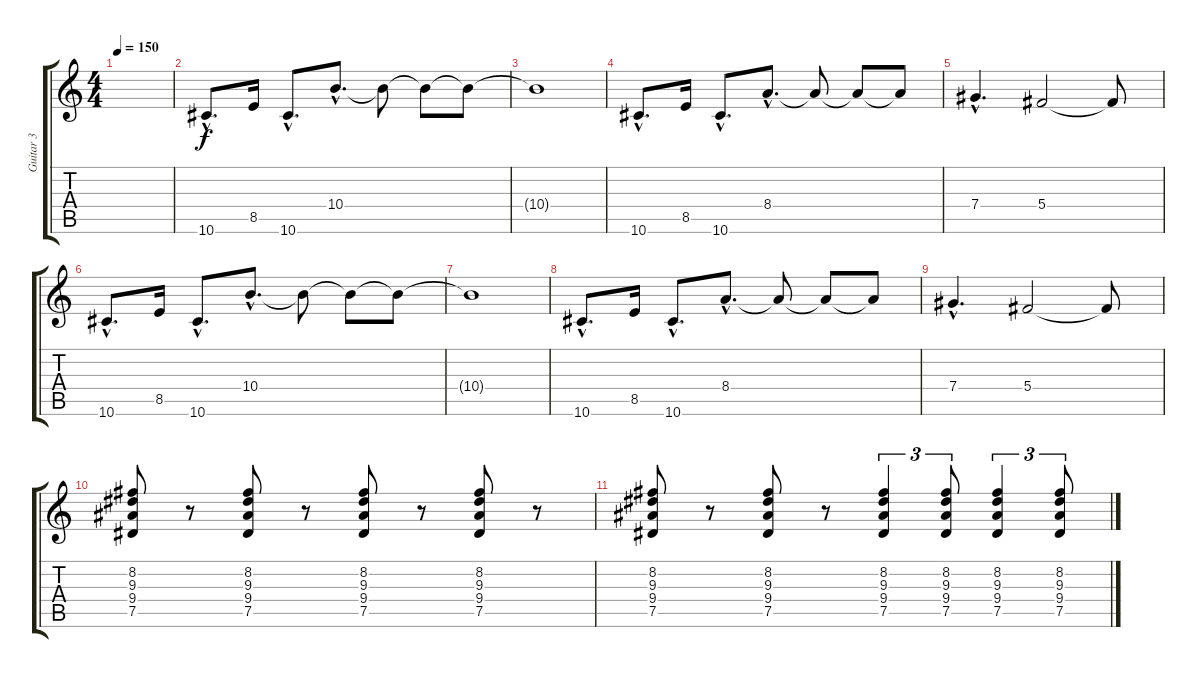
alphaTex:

\track ("Guitar 3" "Guitar 3") {instrument overdrivenguitar}
\staff {score tabs}
\tuning (Eb4 Bb3 Gb3 Db3 Ab2 Eb2) {hide}
\ts (4 4)
\tempo 150
\clef g2
\ks c
|
10.6{hac}.8{d} 8.5.16 10.6{hac}.8{d} 10.4{hac}.8{d} 10.4{t}.8 10.4{t}.8 10.4{t}.8 |
10.4{t}.1 |
10.6{hac}.8{d} 8.5.16 10.6{hac}.8{d} 8.4{hac}.8{d} 8.4{t}.8 8.4{t}.8 8.4{t}.8 |
7.4{hac}.4{d} 5.4.2 5.4{t}.8 |
10.6{hac}.8{d} 8.5.16 10.6{hac}.8{d} 10.4{hac}.8{d} 10.4{t}.8 10.4{t}.8 10.4{t}.8 |
10.4{t}.1 |
10.6{hac}.8{d} 8.5.16 10.6{hac}.8{d} 8.4{hac}.8{d} 8.4{t}.8 8.4{t}.8 8.4{t}.8 |
7.4{hac}.4{d} 5.4.2 5.4{t}.8 |
(8.2 9.3 9.4 7.5).8 r.8 (8.2 9.3 9.4 7.5).8 r.8 (8.2 9.3 9.4 7.5).8 r.8 (8.2 9.3 9.4 7.5).8 r.8 |
(8.2 9.3 9.4 7.5).8 r.8 (8.2 9.3 9.4 7.5).8 r.8 (8.2 9.3 9.4 7.5).4{tu (3 2)} (8.2 9.3 9.4 7.5).8{tu (3 2)} (8.2 9.3 9.4 7.5).4{tu (3 2)} (8.2 9.3 9.4 7.5).8{tu (3 2)}
